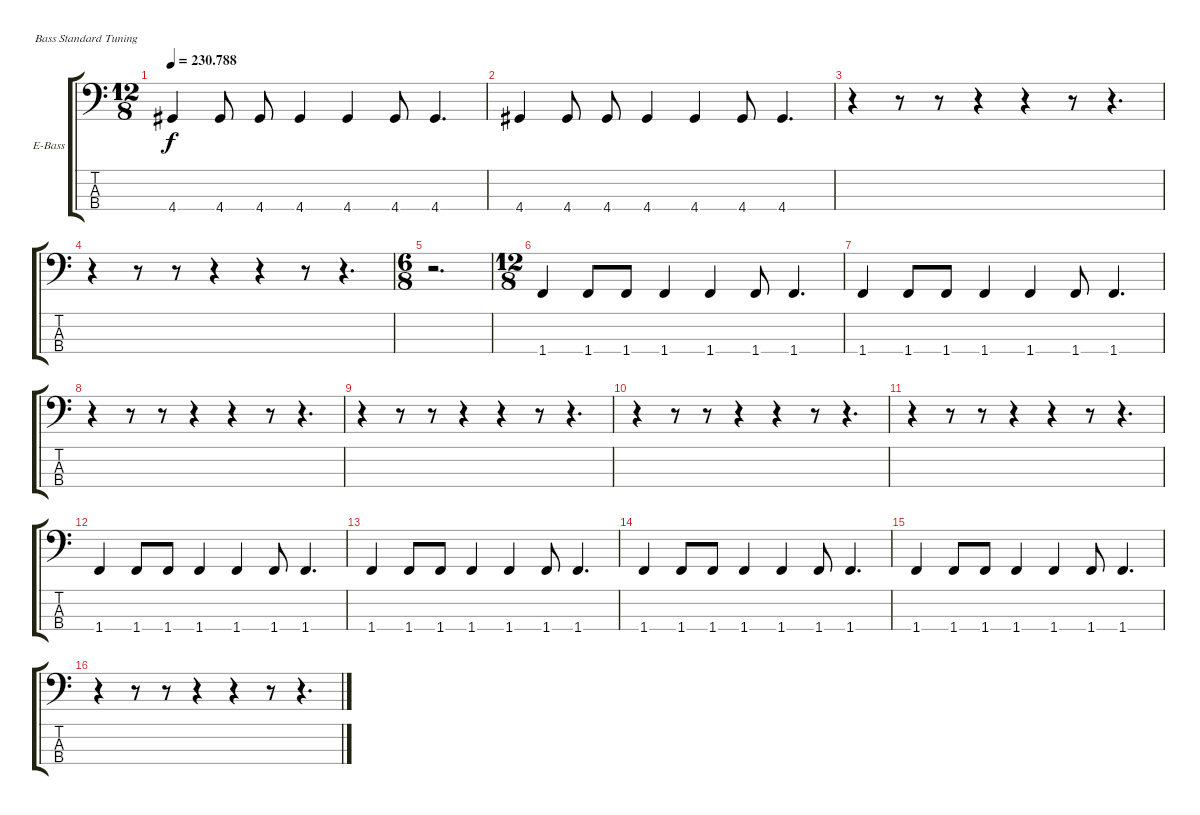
\bracketExtendMode groupsimilarinstruments
\firstSystemTrackNameOrientation horizontal
\otherSystemsTrackNameOrientation horizontal
\track ("Бас" "E-Bass") {instrument electricbassfinger}
\staff {score tabs}
\tuning (G2 D2 A1 E1)
\ts (12 8)
\tempo
230.788
\accidentals auto
\clef f4
\ottava regular
\simile none
\ks c
4.4.4{dy f} 4.4.8 4.4.8 4.4.4 4.4.4 4.4.8 4.4.4{d} |
4.4.4 4.4.8 4.4.8 4.4.4 4.4.4 4.4.8 4.4.4{d} |
r.4 r.8 r.8 r.4 r.4 r.8 r.4{d} |
r.4 r.8 r.8 r.4 r.4 r.8 r.4{d} |
\ts (6 8)
\beaming (8 2 2 2 2)
r.2{d} |
\ts (12 8)
\beaming (8 2 2 2 6)
1.4.4 1.4.8 1.4.8 1.4.4 1.4.4 1.4.8 1.4.4{d} |
1.4.4 1.4.8 1.4.8 1.4.4 1.4.4 1.4.8 1.4.4{d} |
r.4 r.8 r.8 r.4 r.4 r.8 r.4{d} |
r.4 r.8 r.8 r.4 r.4 r.8 r.4{d} |
r.4 r.8 r.8 r.4 r.4 r.8 r.4{d} |
r.4 r.8 r.8 r.4 r.4 r.8 r.4{d} |
1.4.4 1.4.8 1.4.8 1.4.4 1.4.4 1.4.8 1.4.4{d} |
1.4.4 1.4.8 1.4.8 1.4.4 1.4.4 1.4.8 1.4.4{d} |
1.4.4 1.4.8 1.4.8 1.4.4 1.4.4 1.4.8 1.4.4{d} |
1.4.4 1.4.8 1.4.8 1.4.4 1.4.4 1.4.8 1.4.4{d} |
r.4 r.8 r.8 r.4 r.4 r.8 r.4{d}
